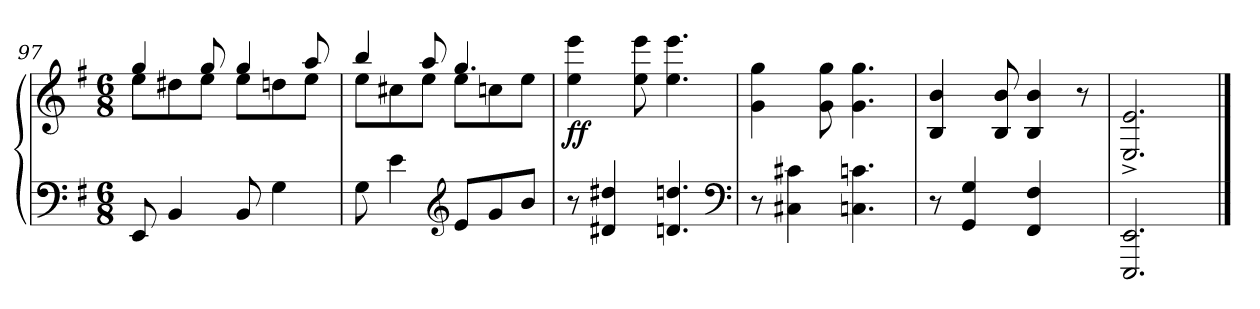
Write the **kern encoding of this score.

**kern	**kern	**dynam
*part1	*part1	*part1
*staff2	*staff1	*staff1/2
!!LO:LB:g=z
*clefF4	*clefG2	*
*k[f#]	*k[f#]	*
*M6/8	*M6/8	*
=97	=97	=97
*	*^	*
8EE/	4gg/	8ee\L	.
4BB/	.	8dd#X\	.
.	8gg/	8ee\J	.
8BB/	4gg/	8ee\L	.
4G\	.	8ddn\	.
.	8aa/	8ee\J	.
=98	=98	=98	=98
8G\	4bb/	8ee\L	.
4e\	.	8cc#X\	.
.	8aa/	8ee\J	.
*clefG2	*	*	*
8e/L	4.gg/	8ee\L	.
8g/	.	8ccn\	.
8b/J	.	8ee\J	.
=99	=99	=99	=99
!	!	!	!LO:DY:b
*	*v	*v	*
8r	4eee\ 4ee\	ff
4dd#X/ 4d#X/	.	.
.	8eee\ 8ee\	.
4.ddn/ 4.dn/	4.eee\ 4.ee\	.
*clefF4	*	*
=100	=100	=100
8r	4gg\ 4g\	.
4c#X\ 4C#X\	.	.
.	8gg\ 8g\	.
4.cn\ 4.Cn\	4.gg\ 4.g\	.
=101	=101	=101
8r	4b/ 4B/	.
4G/ 4GG/	.	.
.	8b/ 8B/	.
4F#/ 4FF#/	4b/ 4B/	.
8ryy	8r	.
=102	=102	=102
2.EE/ 2.EEE/	2.e/^ 2.E/^	.
==	==	==
*-	*-	*-
